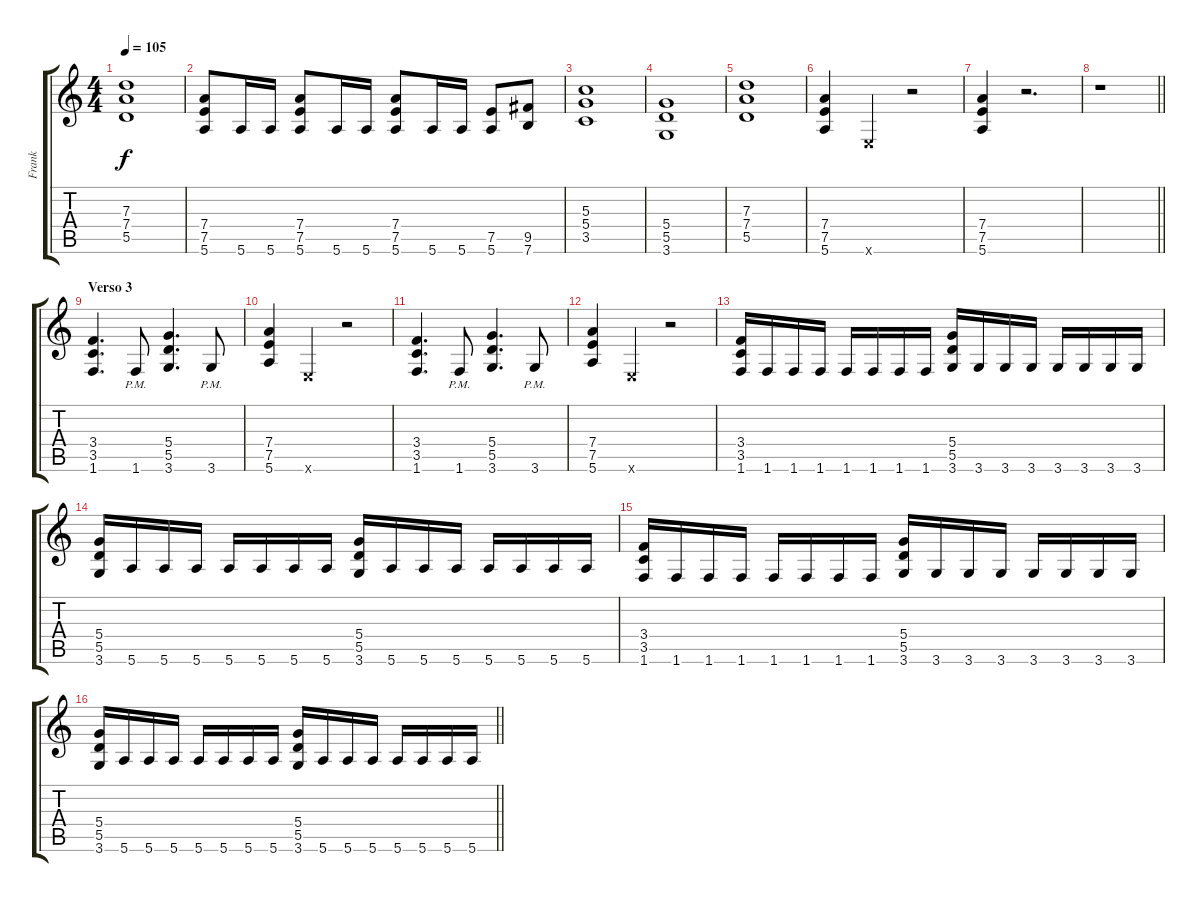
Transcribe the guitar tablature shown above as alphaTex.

\track ("Frank" "Frank") {instrument distortionguitar}
\staff {score tabs}
\tuning (E4 B3 G3 D3 A2 E2) {hide}
\ts (4 4)
\tempo 105
\clef g2
\ks c
(7.3 7.4 5.5).1{dy f} |
(7.4 7.5 5.6).8 5.6.16 5.6.16 (7.4 7.5 5.6).8 5.6.16 5.6.16 (7.4 7.5 5.6).8 5.6.16 5.6.16 (7.5 5.6).8 (9.5 7.6).8 |
(5.3 5.4 3.5).1 |
(5.4 5.5 3.6).1 |
(7.3 7.4 5.5).1 |
(7.4 7.5 5.6).4 0.6{x}.4 r.2 |
(7.4 7.5 5.6).4 r.2{d} |
\barLineRight lightlight
r.1 |
\section ("" "Verso 3")
(3.4 3.5 1.6).4{d} 1.6{pm}.8 (5.4 5.5 3.6).4{d} 3.6{pm}.8 |
(7.4 7.5 5.6).4 0.6{x}.4 r.2 |
(3.4 3.5 1.6).4{d} 1.6{pm}.8 (5.4 5.5 3.6).4{d} 3.6{pm}.8 |
(7.4 7.5 5.6).4 0.6{x}.4 r.2 |
(3.4 3.5 1.6).16 1.6.16 1.6.16 1.6.16 1.6.16 1.6.16 1.6.16 1.6.16 (5.4 5.5 3.6).16 3.6.16 3.6.16 3.6.16 3.6.16 3.6.16 3.6.16 3.6.16 |
(5.4 5.5 3.6).16 5.6.16 5.6.16 5.6.16 5.6.16 5.6.16 5.6.16 5.6.16 (5.4 5.5 3.6).16 5.6.16 5.6.16 5.6.16 5.6.16 5.6.16 5.6.16 5.6.16 |
(3.4 3.5 1.6).16 1.6.16 1.6.16 1.6.16 1.6.16 1.6.16 1.6.16 1.6.16 (5.4 5.5 3.6).16 3.6.16 3.6.16 3.6.16 3.6.16 3.6.16 3.6.16 3.6.16 |
\barLineRight lightlight
(5.4 5.5 3.6).16 5.6.16 5.6.16 5.6.16 5.6.16 5.6.16 5.6.16 5.6.16 (5.4 5.5 3.6).16 5.6.16 5.6.16 5.6.16 5.6.16 5.6.16 5.6.16 5.6.16
